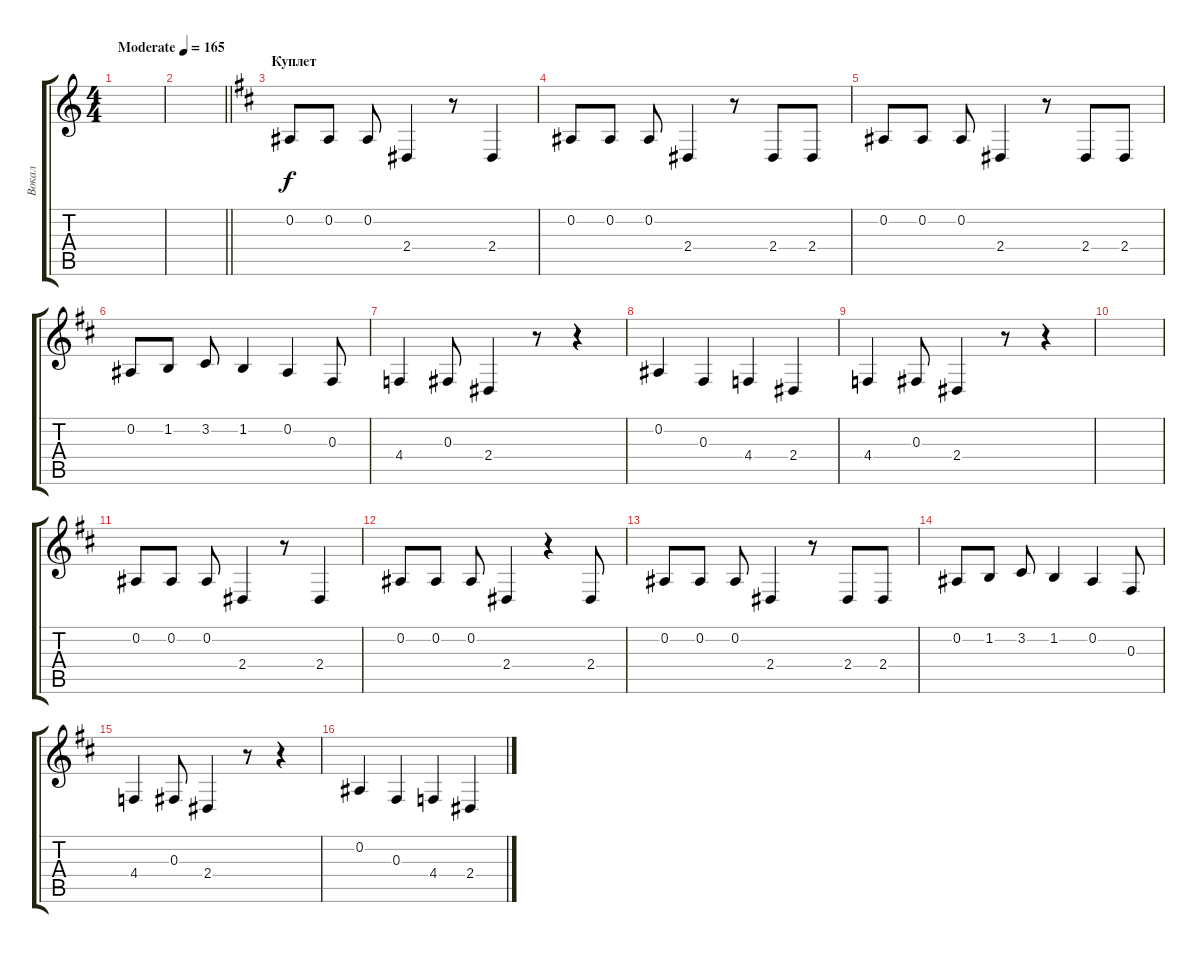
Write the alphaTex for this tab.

\track ("Вокал" "Вокал") {instrument lead8bassandlead}
\staff {score tabs}
\tuning (Eb4 Bb3 Gb3 Db3 Ab2 Eb2) {hide}
\ts (4 4)
\tempo (165 "Moderate")
\clef g2
\ks c
|
\barLineRight lightlight
|
\section ("" "Куплет")
\ks bminor
0.2.8 0.2.8 0.2.8 2.4.4 r.8 2.4.4 |
0.2.8 0.2.8 0.2.8 2.4.4 r.8 2.4.8 2.4.8 |
0.2.8 0.2.8 0.2.8 2.4.4 r.8 2.4.8 2.4.8 |
0.2.8 1.2.8 3.2.8 1.2.4 0.2.4 0.3.8 |
4.4.4 0.3.8 2.4.4 r.8 r.4 |
0.2.4 0.3.4 4.4.4 2.4.4 |
4.4.4 0.3.8 2.4.4 r.8 r.4 |
|
0.2.8 0.2.8 0.2.8 2.4.4 r.8 2.4.4 |
0.2.8 0.2.8 0.2.8 2.4.4 r.4 2.4.8 |
0.2.8 0.2.8 0.2.8 2.4.4 r.8 2.4.8 2.4.8 |
0.2.8 1.2.8 3.2.8 1.2.4 0.2.4 0.3.8 |
4.4.4 0.3.8 2.4.4 r.8 r.4 |
0.2.4 0.3.4 4.4.4 2.4.4
